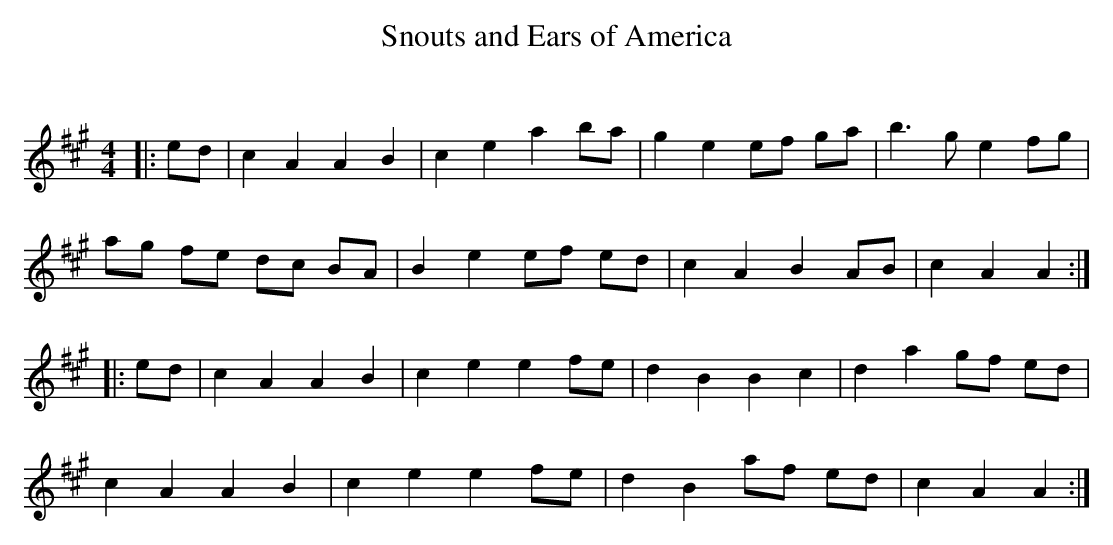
X:1
T: Snouts and Ears of America
C:
Q: 232
K:A
M:4/4
L:1/8
|:ed|c2 A2 A2 B2|c2 e2 a2 ba|g2 e2 ef ga|b3g e2 fg|
ag fe dc BA|B2 e2 ef ed|c2 A2 B2 AB|c2 A2 A2:|
|:ed|c2 A2 A2 B2|c2 e2 e2 fe|d2 B2 B2 c2|d2 a2 gf ed|
c2 A2 A2 B2|c2 e2 e2 fe|d2 B2 af ed|c2 A2 A2:|
